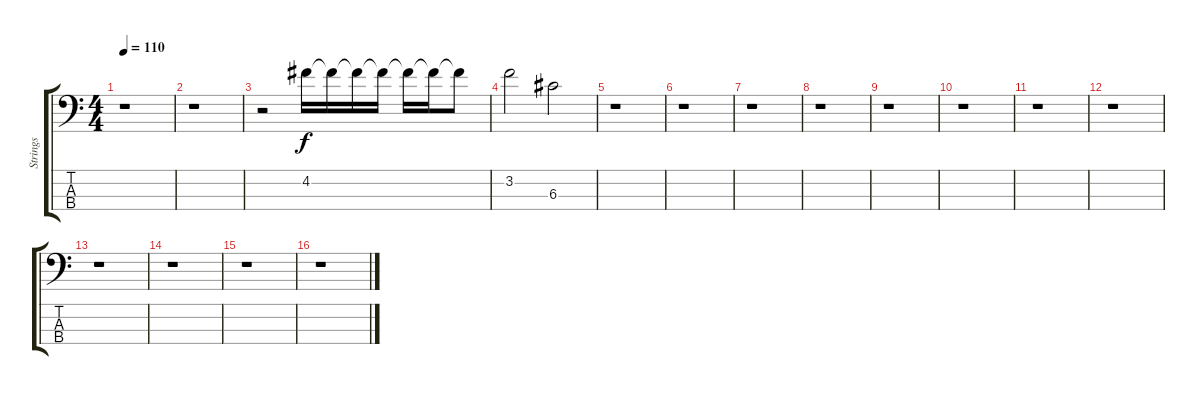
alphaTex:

\track ("Strings" "Strings") {instrument electricbassfinger}
\staff {score tabs}
\tuning (A3 D3 G2 C2) {hide}
\ts (4 4)
\tempo 110
\clef f4
\ks c
r.1{dy f instrument electricbassfinger} |
r.1 |
r.2 4.2.16 4.2{t}.16 4.2{t}.16 4.2{t}.16 4.2{t}.16 4.2{t}.16 4.2{t}.8 |
3.2.2 6.3.2 |
r.1 |
r.1 |
r.1 |
r.1 |
r.1 |
r.1 |
r.1 |
r.1 |
r.1 |
r.1 |
r.1 |
r.1
